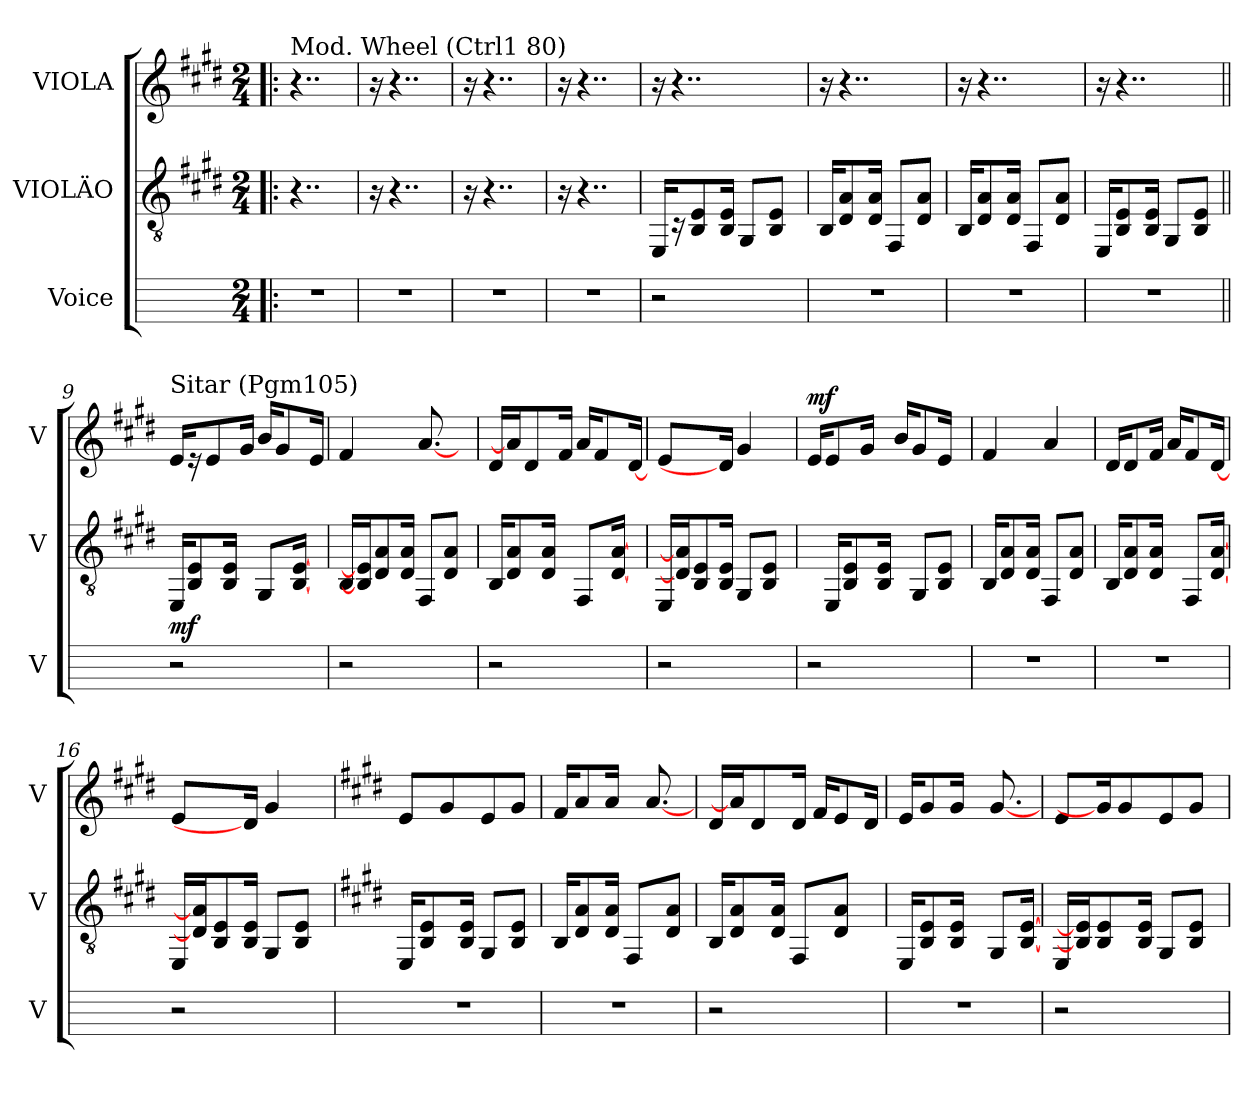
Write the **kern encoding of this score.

**kern	**dynam	**kern	**kern	**dynam
*part3	*part3	*part2	*part1	*part1
*staff3	*staff3	*staff2	*staff1	*staff1
*I"Voice	*	*I"VIOLÄO	*I"VIOLA	*
*I'V	*	*I'V	*I'V	*
*	*	*clefGv2	*clefG2	*
*	*	*k[f#c#g#d#]	*k[f#c#g#d#]	*
*M2/4	*	*M2/4	*M2/4	*
=1!|:	=1!|:	=1!|:	=1!|:	=1!|:
2r	.	16ryy	16ryy	.
!	!	!	!LO:TX:a:t=Mod. Wheel (Ctrl1 80)	!
.	.	4..r	4..r	.
=2	=2	=2	=2	=2
2r	.	16r	16r	.
.	.	4..r	4..r	.
=3	=3	=3	=3	=3
2r	.	16r	16r	.
.	.	4..r	4..r	.
=4	=4	=4	=4	=4
2r	.	16r	16r	.
.	.	4..r	4..r	.
!!LO:LB:g=z
=5	=5	=5	=5	=5
2r	.	16EE/KL	16r	.
.	.	16r	4..r	.
.	.	8BB/ 8E/	.	.
.	.	16BB/ 16E/Jk	.	.
.	.	8GG#/L	.	.
.	.	8BB/ 8E/J	.	.
16ryy	.	.	16ryy	.
=6	=6	=6	=6	=6
2r	.	16BB/KL	16r	.
.	.	8D#/ 8A/	4..r	.
.	.	16D#/ 16A/Jk	.	.
.	.	8FF#/L	.	.
.	.	8D#/ 8A/J	.	.
=7	=7	=7	=7	=7
2r	.	16BB/KL	16r	.
.	.	8D#/ 8A/	4..r	.
.	.	16D#/ 16A/Jk	.	.
.	.	8FF#/L	.	.
.	.	8D#/ 8A/J	.	.
=8	=8	=8	=8	=8
2r	.	16EE/KL	16r	.
.	.	8BB/ 8E/	4..r	.
.	.	16BB/ 16E/Jk	.	.
.	.	8GG#/L	.	.
.	.	8BB/ 8E/J	.	.
!!LO:LB:g=z
=9||	=9||	=9||	=9||	=9||
!	!	!	!LO:TX:a:t=Sitar (Pgm105)	!
!	!LO:DY:a	!	!	!
2r	mf	16EE/KL	16e/KL	.
.	.	8BB/ 8E/	16r	.
.	.	.	8e/	.
.	.	16BB/ 16E/Jk	.	.
.	.	16ryy	16g#/Jk	.
.	.	8GG#/L	16b/KL	.
.	.	.	8g#/	.
.	.	[16BB/ [16E/J	.	.
16ryy	.	16ryy	16e/Jk	.
=10	=10	=10	=10	=10
2r	.	16BB/KL	4f#/	.
.	.	16BB/] 16E/]J	.	.
.	.	8D#/ 8A/	.	.
.	.	16D#/ 16A/Jk	16ryy	.
.	.	8FF#/L	[8.a/	.
.	.	8D#/ 8A/J	.	.
16ryy	.	.	16ryy	.
=11	=11	=11	=11	=11
2r	.	16BB/KL	16d#/KL	.
.	.	8D#/ 8A/	16a/]	.
.	.	.	8d#/	.
.	.	16D#/ 16A/Jk	.	.
.	.	16ryy	16f#/Jk	.
.	.	8FF#/L	16a/KL	.
.	.	.	8f#/	.
.	.	[16D#/ [16A/J	.	.
16ryy	.	16ryy	[16d#/J	.
=12	=12	=12	=12	=12
2r	.	16EE/KL	4e/	.
.	.	16D#/] 16A/]J	.	.
.	.	8BB/ 8E/	.	.
.	.	16BB/ 16E/Jk	16d#/J]	.
.	.	8GG#/L	4g#/	.
.	.	8BB/ 8E/J	.	.
16ryy	.	.	.	.
!!LO:LB:g=z
=13	=13	=13	=13	=13
!	!	!	!	!LO:DY:a
2r	.	16ryy	16e/KL	mf
.	.	16EE/KL	8e/	.
.	.	8BB/ 8E/	.	.
.	.	.	16g#/Jk	.
.	.	16BB/ 16E/Jk	16ryy	.
.	.	16ryy	16b/KL	.
.	.	8GG#/L	8g#/	.
8ryy	.	8BB/ 8E/J	16e/Jk	.
.	.	.	16ryy	.
=14	=14	=14	=14	=14
2r	.	16BB/KL	4f#/	.
.	.	8D#/ 8A/	.	.
.	.	16D#/ 16A/Jk	.	.
.	.	8FF#/L	4a/	.
.	.	8D#/ 8A/J	.	.
=15	=15	=15	=15	=15
2r	.	16BB/KL	16d#/KL	.
.	.	8D#/ 8A/	8d#/	.
.	.	16D#/ 16A/Jk	16f#/Jk	.
.	.	16ryy	16a/KL	.
.	.	8FF#/L	8f#/	.
.	.	[16D#/ [16A/J	[16d#/J	.
=16	=16	=16	=16	=16
2r	.	16EE/KL	4e/	.
.	.	16D#/] 16A/]J	.	.
.	.	8BB/ 8E/	.	.
.	.	16BB/ 16E/Jk	16d#/J]	.
.	.	8GG#/L	4g#/	.
.	.	8BB/ 8E/J	.	.
16ryy	.	.	.	.
!!LO:PB:g=z
=17	=17	=17	=17	=17
*	*	*k[f#c#g#d#]	*k[f#c#g#d#]	*
2r	.	16EE/KL	8e/L	.
.	.	8BB/ 8E/	.	.
.	.	.	8g#/	.
.	.	16BB/ 16E/Jk	.	.
.	.	8GG#/L	8e/	.
.	.	8BB/ 8E/J	8g#/J	.
=18	=18	=18	=18	=18
2r	.	16BB/KL	16f#/KL	.
.	.	8D#/ 8A/	8a/	.
.	.	16D#/ 16A/Jk	16a/Jk	.
.	.	8FF#/L	16ryy	.
.	.	.	[8.a/	.
.	.	8D#/ 8A/J	.	.
=19	=19	=19	=19	=19
2r	.	16BB/KL	16d#/KL	.
.	.	8D#/ 8A/	16a/]	.
.	.	.	8d#/	.
.	.	16D#/ 16A/Jk	.	.
.	.	8FF#/L	16d#/Jk	.
.	.	.	16f#/KL	.
.	.	8D#/ 8A/J	8e/	.
16ryy	.	16ryy	16d#/Jk	.
=20	=20	=20	=20	=20
2r	.	16EE/KL	16e/KL	.
.	.	8BB/ 8E/	8g#/	.
.	.	16BB/ 16E/Jk	16g#/Jk	.
.	.	16ryy	16ryy	.
.	.	8GG#/L	[8.g#/	.
.	.	[16BB/ [16E/J	.	.
!!LO:LB:g=z
=21	=21	=21	=21	=21
2r	.	16EE/KL	8e/L	.
.	.	16BB/] 16E/]J	.	.
.	.	8BB/ 8E/	16g#/]	.
.	.	.	8g#/	.
.	.	16BB/ 16E/Jk	.	.
.	.	8GG#/L	8e/	.
.	.	8BB/ 8E/J	8g#/J	.
16ryy	.	.	.	.
=	=	=	=	=
*-	*-	*-	*-	*-
